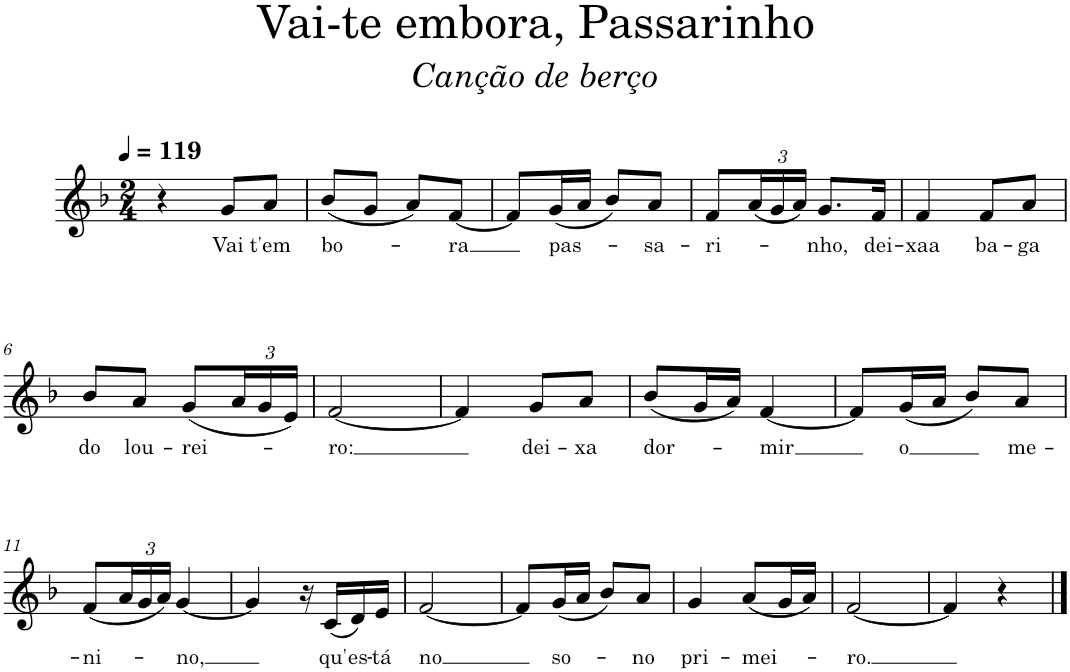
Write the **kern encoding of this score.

**kern	**text
*part1	*part1
*staff1	*staff1
*I"Voice, Voice	*
*I'Vo.	*
*clefG2	*
*k[b-]	*
*M2/4	*
*MM119	*
=1	=1
4r	.
!	!LO:LY:b
8g/L	Vai
!	!LO:LY:b
8a/J	-t'em
=2	=2
!	!LO:LY:b
(8b-/L	-bo-
8g/J	.
8a/L)	.
!	!LO:LY:b
[8f/J	-ra
=3	=3
8f/L]	.
!	!LO:LY:b
(16g/L	pas-
16a/JJ	.
8b-/L)	.
!	!LO:LY:b
8a/J	-sa-
=4	=4
!	!LO:LY:b
8f/L	-ri-
*Xbrackettup	*
(24a/L	.
24g/	.
24a/JJ)	.
!	!LO:LY:b
8.g/L	-nho,
!	!LO:LY:b
16f/Jk	dei-
=5	=5
!	!LO:LY:b
4f/	-xaa
!	!LO:LY:b
8f/L	ba-
!	!LO:LY:b
8a/J	-ga
!!LO:LB:g=z
=6	=6
!	!LO:LY:b
8b-/L	do
!	!LO:LY:b
8a/J	lou-
!	!LO:LY:b
(8g/L	-rei-
24a/L	.
24g/	.
24e/JJ)	.
=7	=7
!	!LO:LY:b
[2f/	-ro:
=8	=8
4f/]	.
!	!LO:LY:b
8g/L	dei-
!	!LO:LY:b
8a/J	-xa
=9	=9
!	!LO:LY:b
(8b-/L	dor-
16g/L	.
16a/JJ)	.
!	!LO:LY:b
[4f/	-mir
=10	=10
8f/L]	.
!	!LO:LY:b
(16g/L	o
16a/JJ	.
8b-/L)	.
!	!LO:LY:b
8a/J	me-
!!LO:LB:g=z
=11	=11
!	!LO:LY:b
(8f/L	-ni-
24a/L	.
24g/	.
24a/JJ)	.
!	!LO:LY:b
[4g/	-no,
=12	=12
4g/]	.
16r	.
!	!LO:LY:b
(16c/LL	qu'
!	!LO:LY:b
16d/)	es-
!	!LO:LY:b
16e/JJ	-tá
=13	=13
!	!LO:LY:b
[2f/	no
=14	=14
8f/L]	.
!	!LO:LY:b
(16g/L	so-
16a/JJ	.
8b-/L)	.
!	!LO:LY:b
8a/J	-no
=15	=15
!	!LO:LY:b
4g/	pri-
!	!LO:LY:b
(8a/L	-mei-
16g/L	.
16a/JJ)	.
=16	=16
!	!LO:LY:b
[2f/	-ro.
=17	=17
4f/]	.
4r	.
==	==
*-	*-
